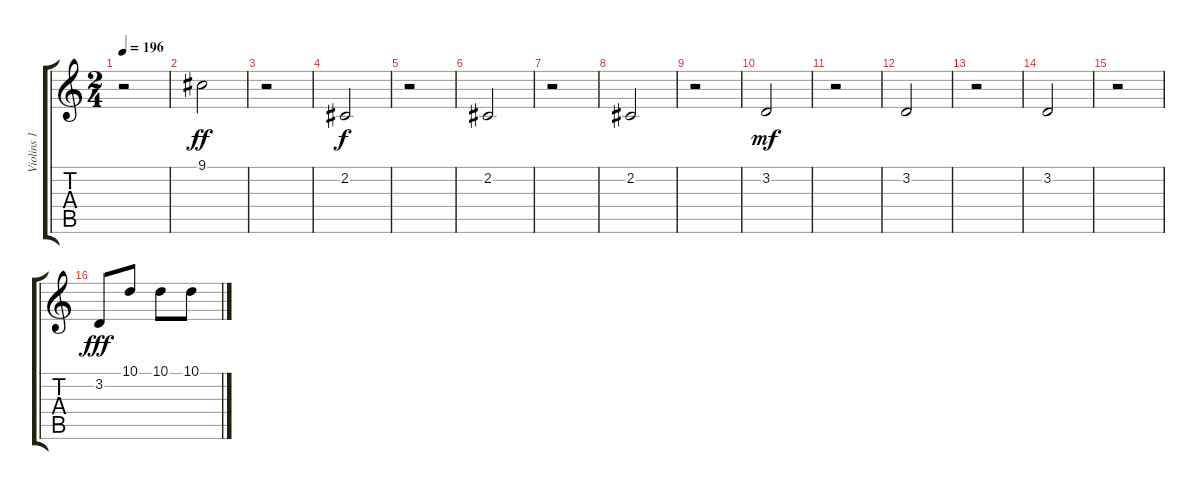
\track ("Violins 1" "Violins 1") {instrument stringensemble1}
\staff {score tabs}
\tuning (E4 B3 G3 D3 A2 E2) {hide}
\ts (2 4)
\tempo 196
\clef g2
\ks c
r.2{dy ff} |
9.1.2 |
r.2 |
2.2.2{dy f} |
r.2 |
2.2.2 |
r.2 |
2.2.2 |
r.2 |
3.2.2{dy mf} |
r.2 |
3.2.2 |
r.2 |
3.2.2 |
r.2 |
3.2.8{dy fff} 10.1.8 10.1.8 10.1.8
